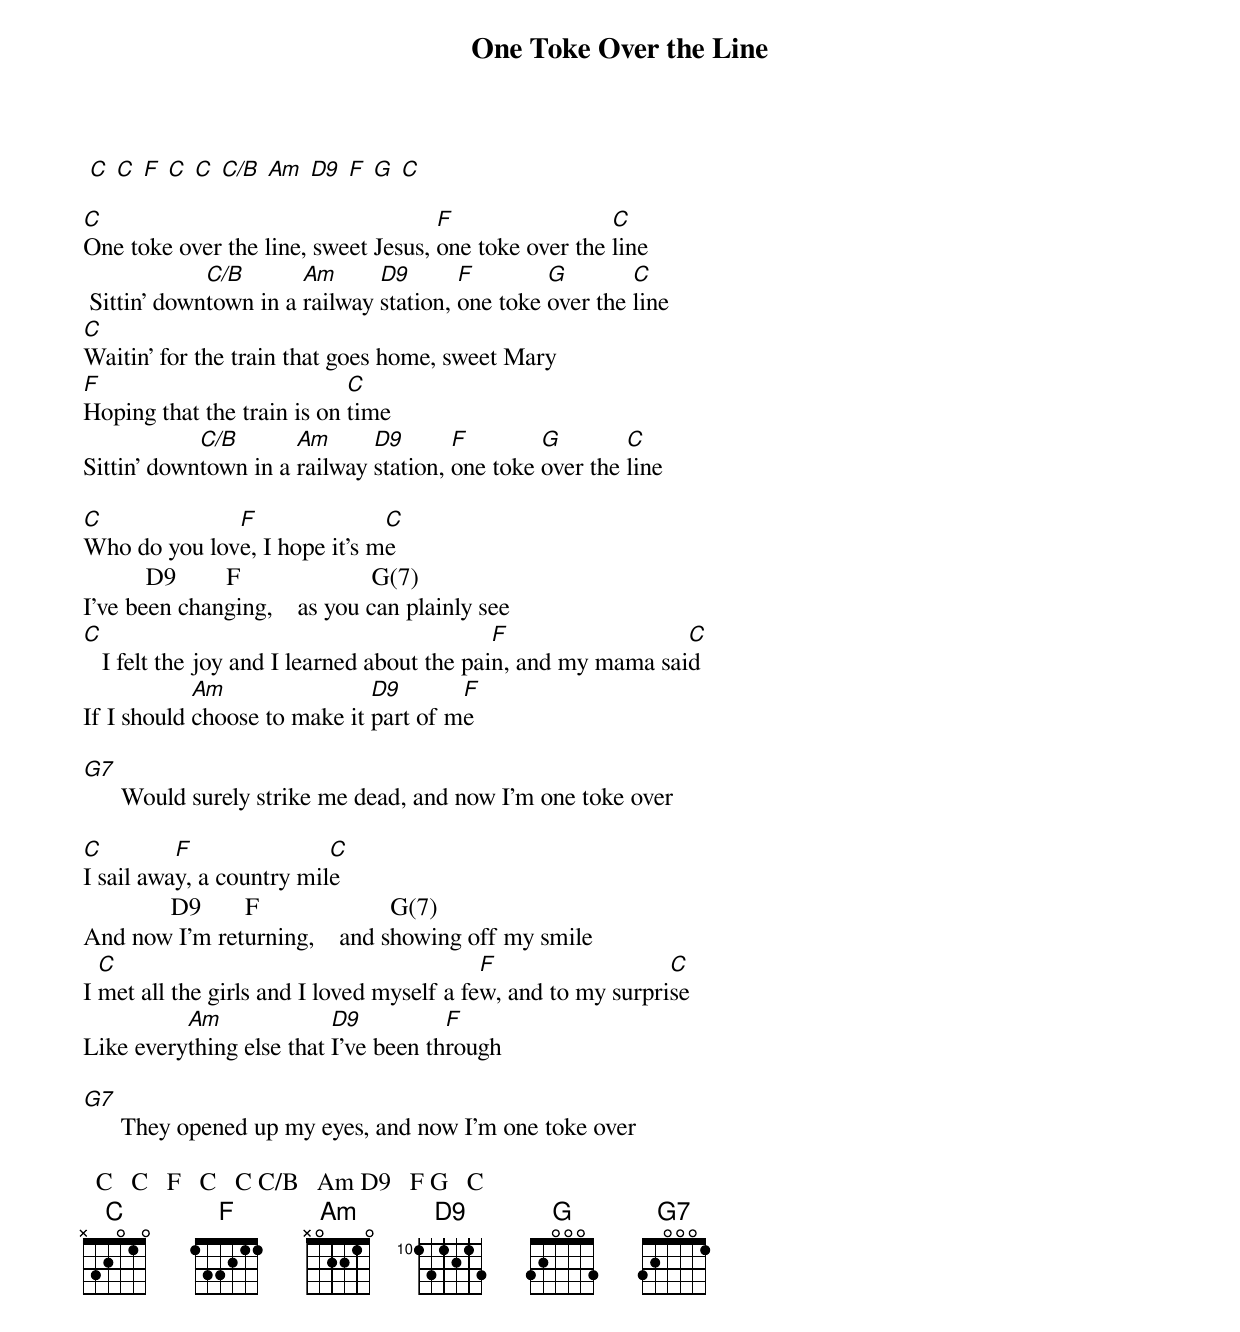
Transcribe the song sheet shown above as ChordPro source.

{title:One Toke Over the Line}

 [C] [C] [F] [C] [C] [C/B] [Am] [D9] [F] [G] [C]

[C]One toke over the line, sweet Jesus, [F]one toke over the [C]line
 Sittin' down[C/B]town in a [Am]railway [D9]station, [F]one toke [G]over the [C]line
[C]Waitin' for the train that goes home, sweet Mary
[F]Hoping that the train is on [C]time
Sittin' down[C/B]town in a [Am]railway [D9]station, [F]one toke [G]over the [C]line

[C]Who do you lov[F]e, I hope it's m[C]e
          D9        F                     G(7)
I've been changing,    as you can plainly see
[C]   I felt the joy and I learned about the pai[F]n, and my mama sai[C]d
If I should [Am]choose to make it [D9]part of m[F]e

[G7]
      Would surely strike me dead, and now I'm one toke over

[C]I sail awa[F]y, a country mil[C]e
              D9       F                     G(7)
And now I'm returning,    and showing off my smile
I [C]met all the girls and I loved myself a fe[F]w, and to my surpri[C]se
Like every[Am]thing else that [D9]I've been th[F]rough

[G7]
      They opened up my eyes, and now I'm one toke over

  C   C   F   C   C C/B   Am D9   F G   C
